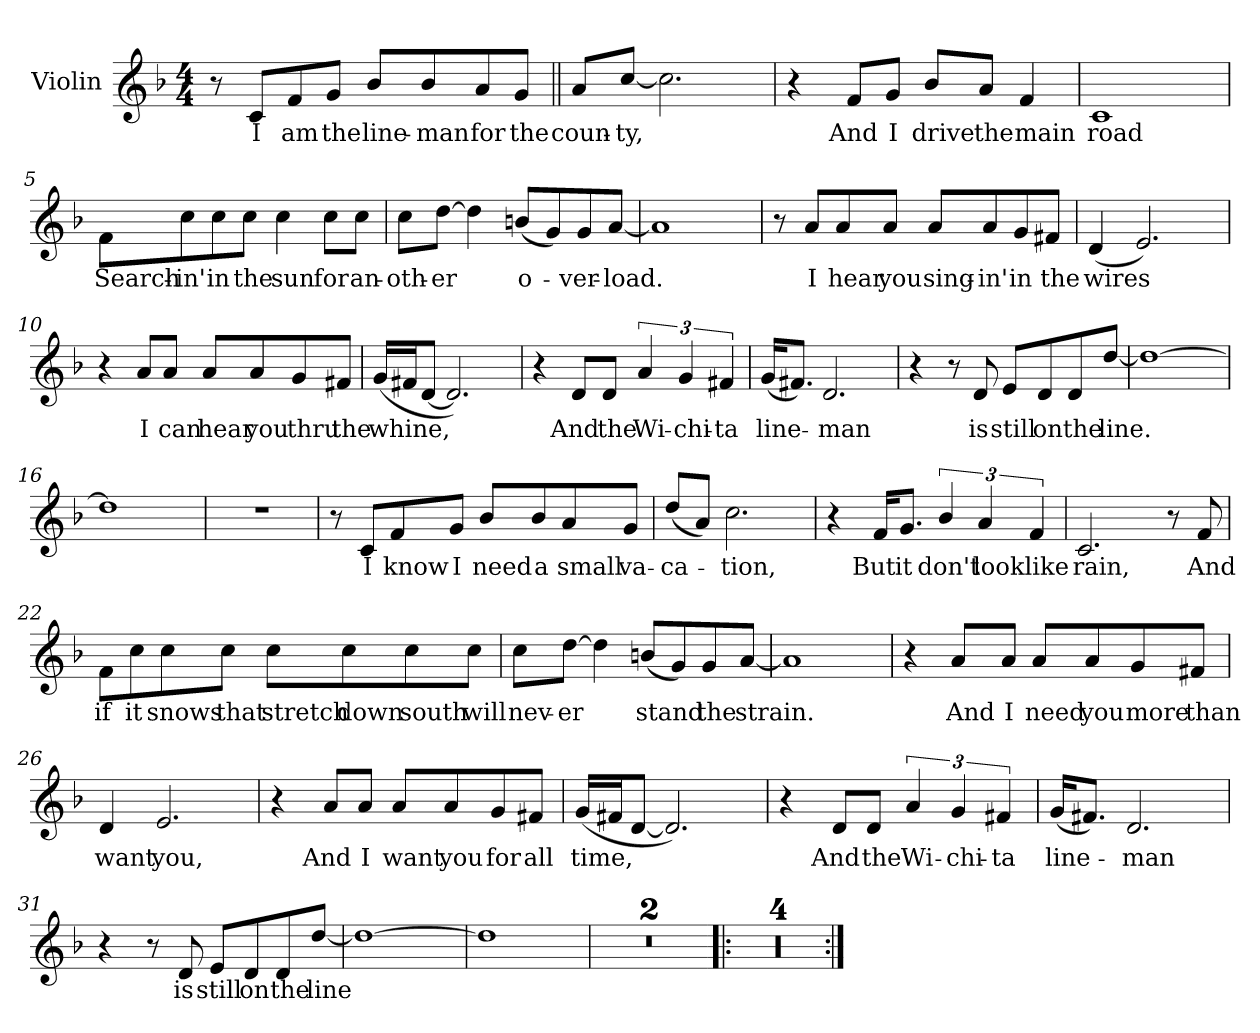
**kern	**text
*part1	*part1
*staff1	*staff1
*I"Violin	*
*I'Vln	*
*clefG2	*
*k[b-]	*
*F:	*
*M4/4	*
=1	=1
8r	.
8c/L	I
8f/	am
8g/J	the
8b-/L	line-
8b-/	-man
8a/	for
8g/J	the
=2||	=2||
8a/L	coun-
[8cc/J	ty,
2.cc\]	.
=3	=3
4r	.
8f/L	And
8g/J	I
8b-/L	drive
8a/J	the
4f/	main
!!LO:LB:g=z
=4	=4
1c	road
=5	=5
8f\L	Search-
8cc\	-in'
8cc\	in
8cc\J	the
4cc\	sun
8cc\L	for
8cc\J	an-
=6	=6
8cc\L	-oth-
[8dd\J	-er
4dd\]	.
(8bn/L	o-
8g/)	.
8g/	-ver-
[8a/J	-load.
=7	=7
1a]	.
!!LO:LB:g=z
=8	=8
8r	.
8a/L	I
8a/	hear
8a/J	you
8a/L	sing-
8a/	-in'
8g/	in
8f#X/J	the
=9	=9
(4d/	wires
2.e/)	.
=10	=10
4r	.
8a/L	I
8a/J	can
8a/L	hear
8a/	you
8g/	thru
8f#X/J	the
=11	=11
(16g/L	whine,
16f#X/	.
[8d/J	.
2.d/])	.
=12	=12
4r	.
8d/L	And
8d/J	the
6a/	Wi-
6g/	-chi-
6f#X/	-ta
!!LO:LB:g=z
=13	=13
(16g/L	line-
8.f#X/J)	.
2.d/	-man
=14	=14
4r	.
8r	.
8d/	is
8e/L	still
8d/	on
8d/	the
[8dd/J	line.
=15	=15
1dd_	.
=16	=16
1dd]	.
!!LO:LB:g=z
=17	=17
1r	.
=18	=18
8r	.
8c/L	I
8f/	know
8g/J	I
8b-/L	need
8b-/	a
8a/	small
8g/J	va-
=19	=19
(8dd/L	-ca-
8a/J)	.
2.cc\	-tion,
=20	=20
4r	.
16f/L	But
8.g/J	it
6b-/	don't
6a/	look
6f/	like
!!LO:LB:g=z
=21	=21
2.c/	rain,
8r	.
8f/	And
=22	=22
8f\L	if
8cc\	it
8cc\	snows
8cc\J	that
8cc\L	stretch
8cc\	down
8cc\	south
8cc\J	will
=23	=23
8cc\L	nev-
[8dd\J	-er
4dd\]	.
(8bn/L	stand
8g/)	.
8g/	the
[8a/J	strain.
=24	=24
1a]	.
!!LO:LB:g=z
=25	=25
4r	.
8a/L	And
8a/J	I
8a/L	need
8a/	you
8g/	more
8f#X/J	than
=26	=26
4d/	want
2.e/	you,
=27	=27
4r	.
8a/L	And
8a/J	I
8a/L	want
8a/	you
8g/	for
8f#X/J	all
=28	=28
(16g/L	time,
16f#X/	.
[8d/J	.
2.d/])	.
!!LO:LB:g=z
=29	=29
4r	.
8d/L	And
8d/J	the
6a/	Wi-
6g/	-chi-
6f#X/	-ta
=30	=30
(16g/L	line-
8.f#X/J)	.
2.d/	-man
=31	=31
4r	.
8r	.
8d/	is
8e/L	still
8d/	on
8d/	the
[8dd/J	line
!!LO:LB:g=z
=32	=32
1dd_	.
=33	=33
1dd]	.
=34	=34
1r	.
=35	=35
1r	.
=36!|:	=36!|:
1r	.
=37	=37
1r	.
=38	=38
1r	.
=39	=39
1r	.
=:|!	=:|!
*-	*-
